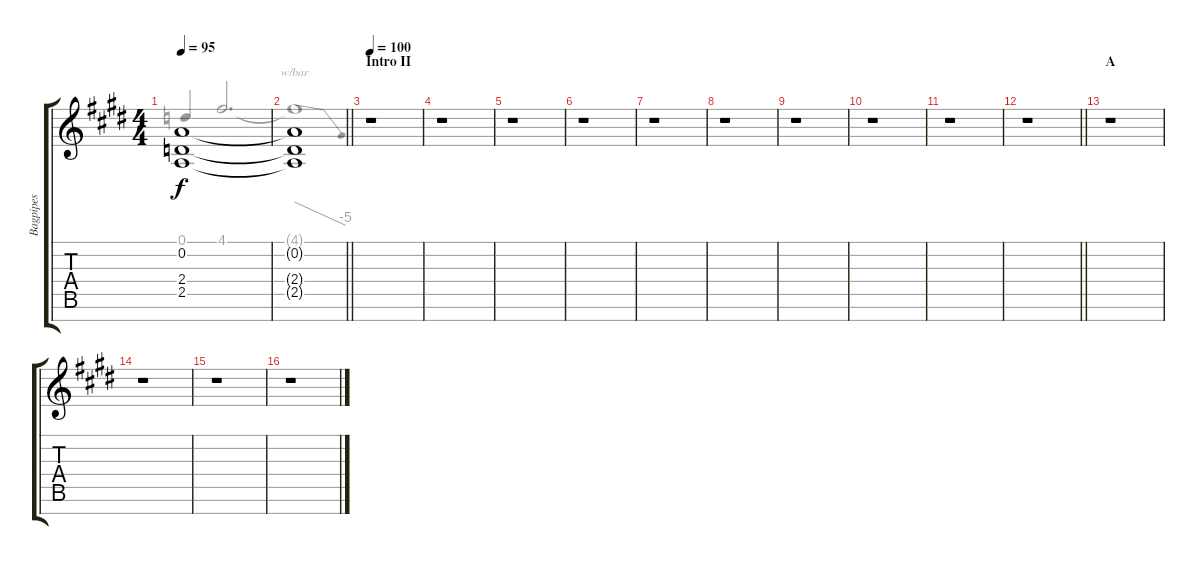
\track ("Bagpipes" "Bagpipes") {instrument bagpipe}
\staff {score tabs}
\tuning (D5 A4 F4 C4 G3 D3 A2) {hide}
\voice
\ts (4 4)
\tempo 95
\clef g2
\ks e
(0.2{t} 2.4{t} 2.5{t}).1{dy f} |
\barLineRight lightlight
(0.2{t} 2.4{t} 2.5{t}).1 |
\section ("" "Intro II")
\tempo 100
r.1 |
r.1 |
r.1 |
r.1 |
r.1 |
r.1 |
r.1 |
r.1 |
r.1 |
\barLineRight lightlight
r.1 |
\section ("" "A")
r.1 |
r.1 |
r.1 |
r.1
\voice
\clef g2
\ottava regular
\simile none
\ks e
0.1.4{dy f beam Up} 4.1.2{d beam Up} |
\barLineRight lightlight
4.1{t}.1{tbe (dive default 0 0 60 -20)} |
|
|
|
|
|
|
|
|
|
\barLineRight lightlight
|
|
|
|
